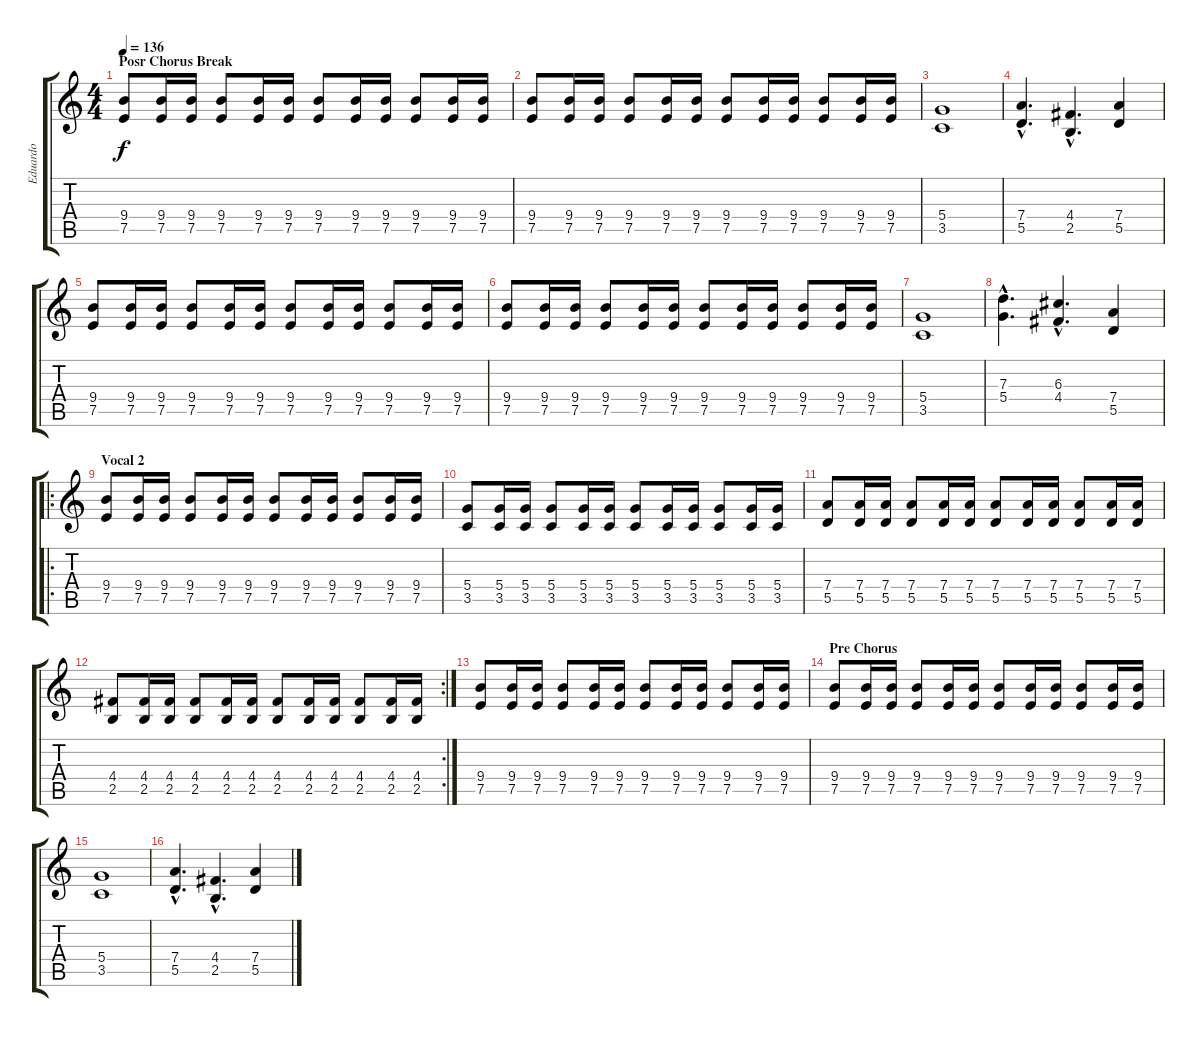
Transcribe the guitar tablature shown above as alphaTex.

\track ("Eduardo" "Eduardo") {instrument distortionguitar}
\staff {score tabs}
\tuning (E4 B3 G3 D3 A2 E2) {hide}
\ts (4 4)
\section ("" "Posr Chorus Break")
\tempo 136
\clef g2
\ks c
(9.4 7.5).8{dy f} (9.4 7.5).16 (9.4 7.5).16 (9.4 7.5).8 (9.4 7.5).16 (9.4 7.5).16 (9.4 7.5).8 (9.4 7.5).16 (9.4 7.5).16 (9.4 7.5).8 (9.4 7.5).16 (9.4 7.5).16 |
(9.4 7.5).8 (9.4 7.5).16 (9.4 7.5).16 (9.4 7.5).8 (9.4 7.5).16 (9.4 7.5).16 (9.4 7.5).8 (9.4 7.5).16 (9.4 7.5).16 (9.4 7.5).8 (9.4 7.5).16 (9.4 7.5).16 |
(5.4 3.5).1 |
(7.4{hac} 5.5{hac}).4{d} (4.4{hac} 2.5{hac}).4{d} (7.4 5.5).4 |
(9.4 7.5).8 (9.4 7.5).16 (9.4 7.5).16 (9.4 7.5).8 (9.4 7.5).16 (9.4 7.5).16 (9.4 7.5).8 (9.4 7.5).16 (9.4 7.5).16 (9.4 7.5).8 (9.4 7.5).16 (9.4 7.5).16 |
(9.4 7.5).8 (9.4 7.5).16 (9.4 7.5).16 (9.4 7.5).8 (9.4 7.5).16 (9.4 7.5).16 (9.4 7.5).8 (9.4 7.5).16 (9.4 7.5).16 (9.4 7.5).8 (9.4 7.5).16 (9.4 7.5).16 |
(5.4 3.5).1 |
(7.3{hac} 5.4{hac}).4{d} (6.3{hac} 4.4{hac}).4{d} (7.4 5.5).4 |
\ro
\section ("" "Vocal 2")
(9.4 7.5).8 (9.4 7.5).16 (9.4 7.5).16 (9.4 7.5).8 (9.4 7.5).16 (9.4 7.5).16 (9.4 7.5).8 (9.4 7.5).16 (9.4 7.5).16 (9.4 7.5).8 (9.4 7.5).16 (9.4 7.5).16 |
(5.4 3.5).8 (5.4 3.5).16 (5.4 3.5).16 (5.4 3.5).8 (5.4 3.5).16 (5.4 3.5).16 (5.4 3.5).8 (5.4 3.5).16 (5.4 3.5).16 (5.4 3.5).8 (5.4 3.5).16 (5.4 3.5).16 |
(7.4 5.5).8 (7.4 5.5).16 (7.4 5.5).16 (7.4 5.5).8 (7.4 5.5).16 (7.4 5.5).16 (7.4 5.5).8 (7.4 5.5).16 (7.4 5.5).16 (7.4 5.5).8 (7.4 5.5).16 (7.4 5.5).16 |
\rc 2
(4.4 2.5).8 (4.4 2.5).16 (4.4 2.5).16 (4.4 2.5).8 (4.4 2.5).16 (4.4 2.5).16 (4.4 2.5).8 (4.4 2.5).16 (4.4 2.5).16 (4.4 2.5).8 (4.4 2.5).16 (4.4 2.5).16 |
(9.4 7.5).8 (9.4 7.5).16 (9.4 7.5).16 (9.4 7.5).8 (9.4 7.5).16 (9.4 7.5).16 (9.4 7.5).8 (9.4 7.5).16 (9.4 7.5).16 (9.4 7.5).8 (9.4 7.5).16 (9.4 7.5).16 |
\section ("" "Pre Chorus")
(9.4 7.5).8 (9.4 7.5).16 (9.4 7.5).16 (9.4 7.5).8 (9.4 7.5).16 (9.4 7.5).16 (9.4 7.5).8 (9.4 7.5).16 (9.4 7.5).16 (9.4 7.5).8 (9.4 7.5).16 (9.4 7.5).16 |
(5.4 3.5).1 |
(7.4{hac} 5.5{hac}).4{d} (4.4{hac} 2.5{hac}).4{d} (7.4 5.5).4
